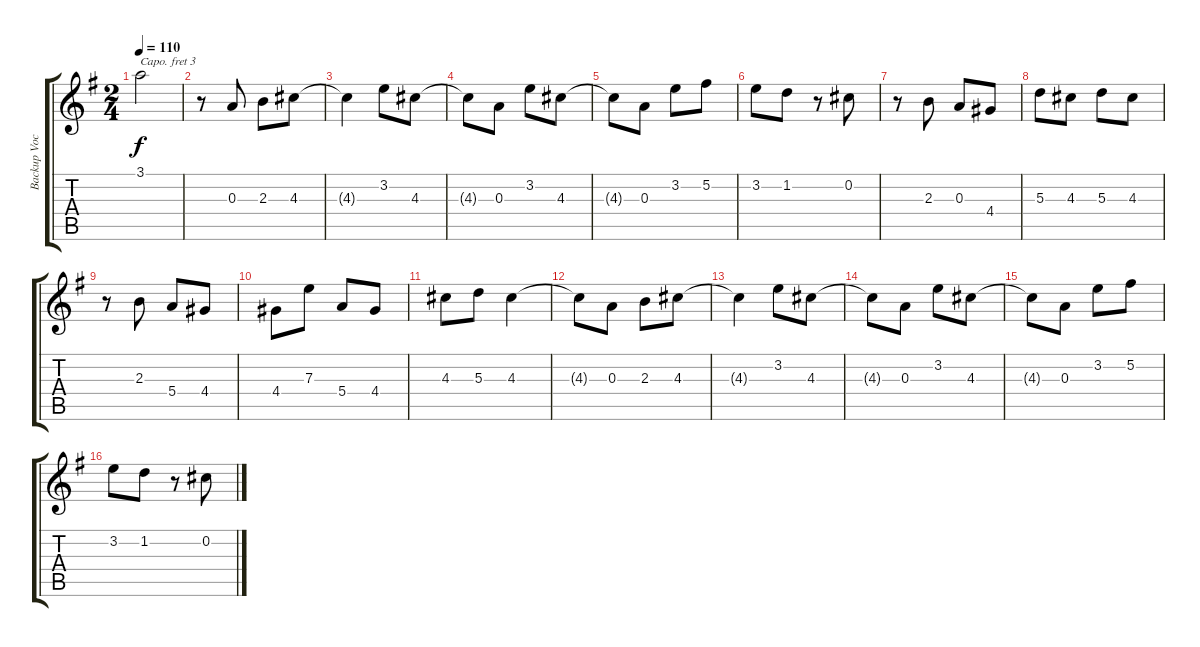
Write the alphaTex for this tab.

\track ("Backup Vocals" "Backup Voc") {instrument overdrivenguitar}
\staff {score tabs}
\capo 3
\tuning (Eb4 Bb3 Gb3 Db3 Ab2 Eb2) {hide}
\ts (2 4)
\tempo 110
\clef g2
\ks g
3.1.2{dy f} |
r.8 0.3.8 2.3.8 4.3.8 |
4.3{t}.4 3.2.8 4.3.8 |
4.3{t}.8 0.3.8 3.2.8 4.3.8 |
4.3{t}.8 0.3.8 3.2.8 5.2.8 |
3.2.8 1.2.8 r.8 0.2.8 |
r.8 2.3.8 0.3.8 4.4.8 |
5.3.8 4.3.8 5.3.8 4.3.8 |
r.8 2.3.8 5.4.8 4.4.8 |
4.4.8 7.3.8 5.4.8 4.4.8 |
4.3.8 5.3.8 4.3.4 |
4.3{t}.8 0.3.8 2.3.8 4.3.8 |
4.3{t}.4 3.2.8 4.3.8 |
4.3{t}.8 0.3.8 3.2.8 4.3.8 |
4.3{t}.8 0.3.8 3.2.8 5.2.8 |
3.2.8 1.2.8 r.8 0.2.8
